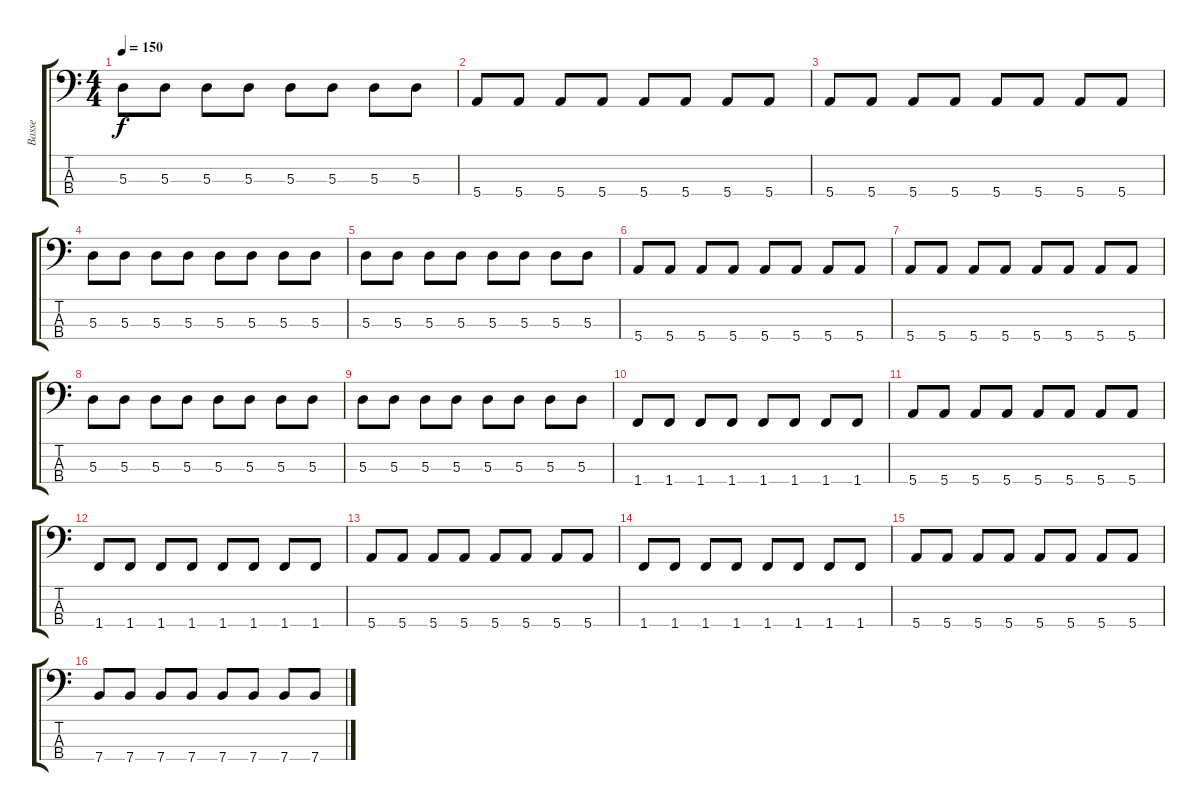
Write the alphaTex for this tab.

\track ("Basse" "Basse") {instrument acousticguitarnylon}
\staff {score tabs}
\tuning (G2 D2 A1 E1) {hide}
\ts (4 4)
\tempo 150
\clef f4
\ks c
5.3.8{dy f} 5.3.8 5.3.8 5.3.8 5.3.8 5.3.8 5.3.8 5.3.8 |
5.4.8 5.4.8 5.4.8 5.4.8 5.4.8 5.4.8 5.4.8 5.4.8 |
5.4.8 5.4.8 5.4.8 5.4.8 5.4.8 5.4.8 5.4.8 5.4.8 |
5.3.8 5.3.8 5.3.8 5.3.8 5.3.8 5.3.8 5.3.8 5.3.8 |
5.3.8 5.3.8 5.3.8 5.3.8 5.3.8 5.3.8 5.3.8 5.3.8 |
5.4.8 5.4.8 5.4.8 5.4.8 5.4.8 5.4.8 5.4.8 5.4.8 |
5.4.8 5.4.8 5.4.8 5.4.8 5.4.8 5.4.8 5.4.8 5.4.8 |
5.3.8 5.3.8 5.3.8 5.3.8 5.3.8 5.3.8 5.3.8 5.3.8 |
5.3.8 5.3.8 5.3.8 5.3.8 5.3.8 5.3.8 5.3.8 5.3.8 |
1.4.8 1.4.8 1.4.8 1.4.8 1.4.8 1.4.8 1.4.8 1.4.8 |
5.4.8 5.4.8 5.4.8 5.4.8 5.4.8 5.4.8 5.4.8 5.4.8 |
1.4.8 1.4.8 1.4.8 1.4.8 1.4.8 1.4.8 1.4.8 1.4.8 |
5.4.8 5.4.8 5.4.8 5.4.8 5.4.8 5.4.8 5.4.8 5.4.8 |
1.4.8 1.4.8 1.4.8 1.4.8 1.4.8 1.4.8 1.4.8 1.4.8 |
5.4.8 5.4.8 5.4.8 5.4.8 5.4.8 5.4.8 5.4.8 5.4.8 |
7.4.8 7.4.8 7.4.8 7.4.8 7.4.8 7.4.8 7.4.8 7.4.8
